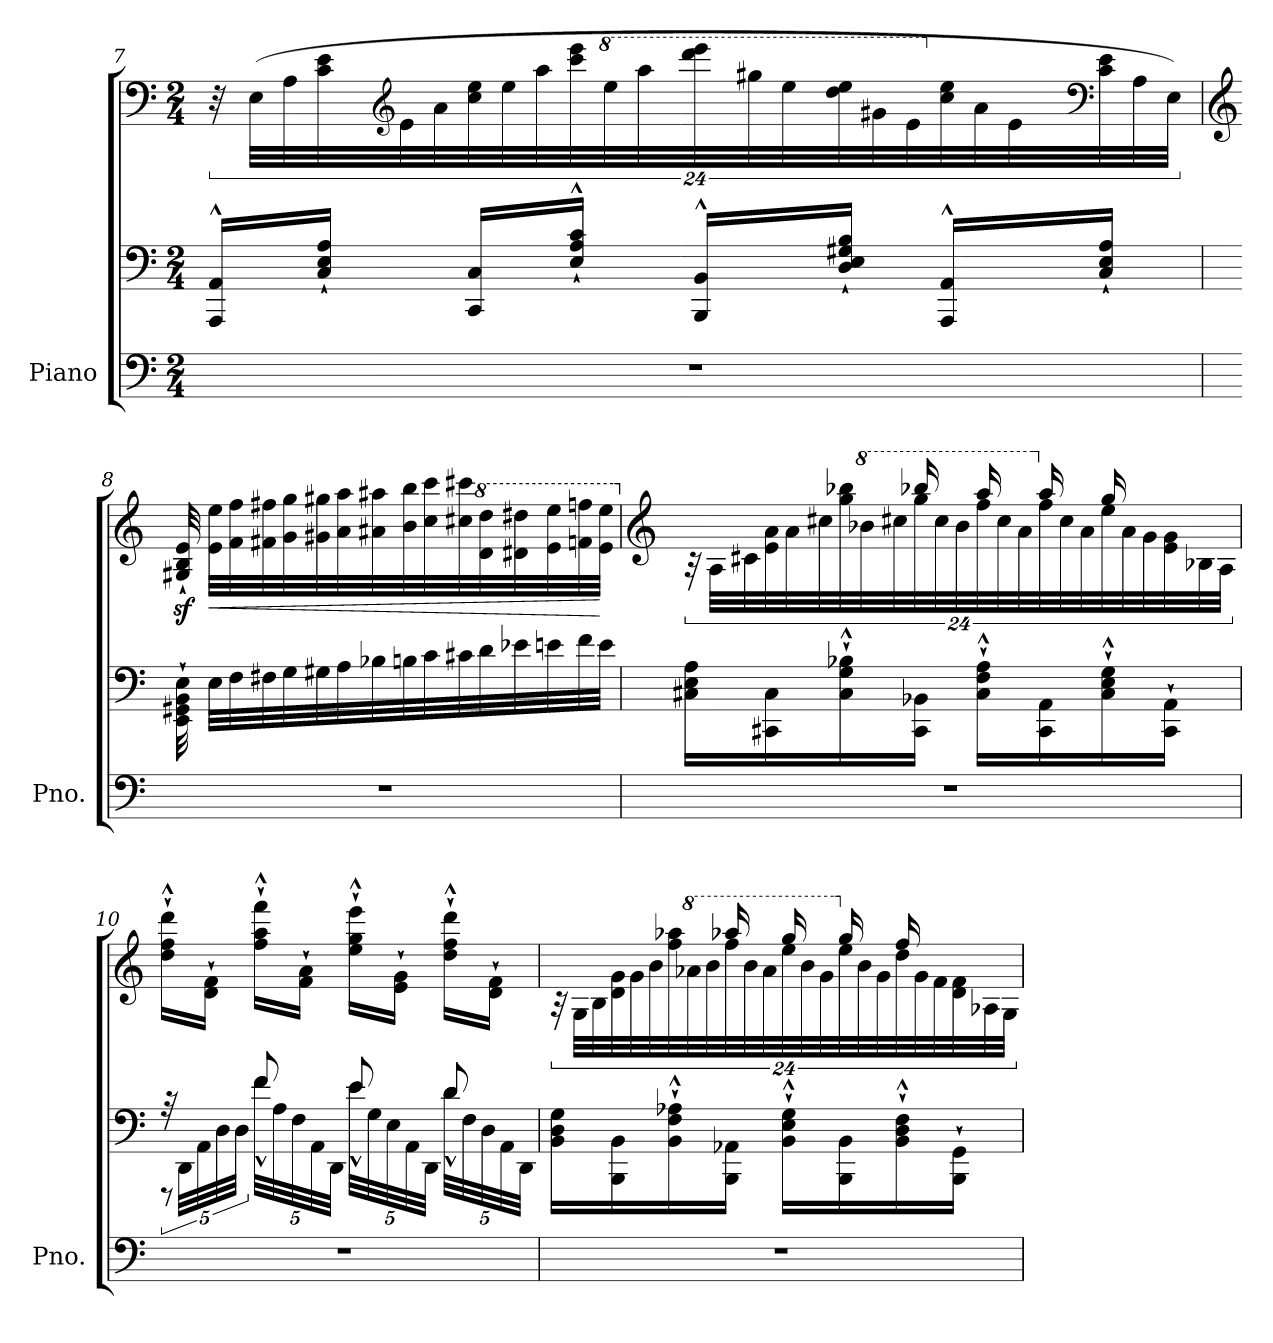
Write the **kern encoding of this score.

**kern	**kern	**kern	**dynam
*part1	*part1	*part1	*part1
*staff3	*staff2	*staff1	*staff1/2/3
*I"Piano	*	*	*
*I'Pno.	*	*	*
!!LO:LB:g=z
*clefF4	*clefF4	*clefF4	*
*k[]	*k[]	*k[]	*
*M2/4	*M2/4	*M2/4	*
=7	=7	=7	=7
2r	16AAA/^^ 16AA/^^LL	48r	.
.	.	(>48E\LLL	.
.	.	48A\	.
*	*	*Xbrackettup	*
.	16C/` 16E/` 16A/`JJ	48c\ 48e\	.
*	*	*clefG2	*
.	.	48e\	.
.	.	48a\	.
.	16CC/ 16C/LL	48cc\ 48ee\	.
.	.	48ee\	.
.	.	48aa\	.
.	16E/`^^ 16A/`^^ 16c/`^^JJ	48ccc\ 48eee\	.
*	*	*8va	*
.	.	48eee\	.
.	.	48aaa\	.
.	16BBB/^^ 16BB/^^LL	48dddd\ 48eeee\	.
.	.	48ggg#X\	.
.	.	48eee\	.
.	16D/` 16E/` 16G#X/` 16B/`JJ	48ddd\ 48eee\	.
.	.	48gg#X\	.
.	.	48ee\	.
*	*	*X8va	*
.	16AAA/^^ 16AA/^^LL	48cc\ 48ee\	.
.	.	48a\	.
.	.	48e\	.
*	*	*clefF4	*
.	16C/` 16E/` 16A/`JJ	48c\ 48e\	.
.	.	48A\	.
.	.	48E\JJJ)	.
=8	=8	=8	=8
*	*	*clefG2	*
2r	32EE\` 32GG#X\` 32BB\` 32E\`	32G#X/z<` 32B/z<` 32e/z<`	.
!	!	!	!LO:HP:b
.	32E\LLL	32e\ 32ee\LLL	<
.	32F\	32f\ 32ff\	.
.	32F#X\	32f#X\ 32ff#X\	.
.	32G\	32g\ 32gg\	.
.	32G#X\	32g#X\ 32gg#X\	.
.	32A\	32a\ 32aa\	.
.	32B-X\	32a#X\ 32aa#X\	.
.	32Bn\	32b\ 32bb\	.
.	32c\	32cc\ 32ccc\	.
.	32c#X\	32cc#X\ 32ccc#X\	.
*	*	*8va	*
.	32d\	32dd\ 32ddd\	.
.	32e-X\	32dd#X\ 32ddd#X\	.
.	32en\	32ee\ 32eee\	.
.	32f\	32ffn\ 32fff\	.
.	32e\JJJ	32ee\ 32eee\JJJ	[
!!LO:PB:g=z
=9	=9	=9	=9
*	*	*clefG2	*
*	*	*X8va	*
*	*	*brackettup	*
*	*	*^	*
2r	16C#X\ 16E\ 16A\LL	48rA	8.ryy	.
.	.	48A\LLL	.	.
.	.	48c#X\	.	.
*	*	*Xbrackettup	*	*
.	16CC#X\ 16C#\	48e\ 48a\	.	.
.	.	48a\	.	.
.	.	48cc#X\	.	.
.	16C#\`^^ 16G\`^^ 16B-X\`^^	48gg\ 48bb-X\	.	.
*	*	*8va	*	*
.	.	48bb-\	.	.
.	.	48ccc#X\	.	.
.	16CC#\ 16BB-X\JJ	48ggg\	16bbb-X/	.
.	.	48ccc#\	.	.
.	.	48bb-\	.	.
.	16C#\`^^ 16F\`^^ 16A\`^^LL	48fff\	16aaa/	.
.	.	48ccc#\	.	.
.	.	48aa\	.	.
*	*	*X8va	*	*
.	16CC#\ 16AA\	48ff\	16aa/	.
.	.	48cc#\	.	.
.	.	48a\	.	.
.	16C#\`^^ 16E\`^^ 16G\`^^	48ee\	16gg/	.
.	.	48a\	.	.
.	.	48g\	.	.
.	16CC#\` 16AA\`JJ	48e\ 48g\	16ryy	.
.	.	48B-X\	.	.
.	.	48A\JJJ	.	.
*	*	*v	*v	*
=10	=10	=10	=10
*	*^	*	*
2r	40r	8r	16dd\`^^ 16ff\`^^ 16ddd\`^^LL	.
.	40DD\LLL	.	.	.
.	40AA\	.	.	.
.	.	.	16d\` 16f\`JJ	.
.	40D\	.	.	.
.	40D\JJJ	.	.	.
*	*Xbrackettup	*	*	*
.	40f\LLL	8f^^/	16ff\`^^ 16aa\`^^ 16fff\`^^LL	.
.	40A\	.	.	.
.	40F\	.	.	.
.	.	.	16f\` 16a\`JJ	.
.	40AA\	.	.	.
.	40DD\JJJ	.	.	.
.	40e\LLL	8e^^/	16ee\`^^ 16gg\`^^ 16eee\`^^LL	.
.	40G\	.	.	.
.	40E\	.	.	.
.	.	.	16e\` 16g\`JJ	.
.	40AA\	.	.	.
.	40DD\JJJ	.	.	.
.	40d\LLL	8d^^/	16dd\`^^ 16ff\`^^ 16ddd\`^^LL	.
.	40F\	.	.	.
.	40D\	.	.	.
.	.	.	16d\` 16f\`JJ	.
.	40AA\	.	.	.
.	40DD\JJJ	.	.	.
*	*v	*v	*	*
!!LO:LB:g=z
=11	=11	=11	=11
*	*	*brackettup	*
*	*	*^	*
2r	16BB\ 16D\ 16G\LL	48rA	8.ryy	.
.	.	48G\LLL	.	.
.	.	48B\	.	.
*	*	*Xbrackettup	*	*
.	16BBB\ 16BB\	48d\ 48g\	.	.
.	.	48g\	.	.
.	.	48b\	.	.
.	16BB\`^^ 16F\`^^ 16A-X\`^^	48ff\ 48aa-X\	.	.
*	*	*8va	*	*
.	.	48aa-\	.	.
.	.	48bb\	.	.
.	16BBB\ 16AA-X\JJ	48fff\	16aaa-X/	.
.	.	48bb\	.	.
.	.	48aa-\	.	.
.	16BB\`^^ 16E\`^^ 16G\`^^LL	48eee\	16ggg/	.
.	.	48bb\	.	.
.	.	48gg\	.	.
*	*	*X8va	*	*
.	16BBB\ 16BB\	48ee\	16gg/	.
.	.	48b\	.	.
.	.	48g\	.	.
.	16BB\`^^ 16D\`^^ 16F\`^^	48dd\	16ff/	.
.	.	48g\	.	.
.	.	48f\	.	.
.	16BBB\` 16GG\`JJ	48d\ 48f\	16ryy	.
.	.	48A-X\	.	.
.	.	48G\JJJ	.	.
*	*	*v	*v	*
=	=	=	=
*-	*-	*-	*-
